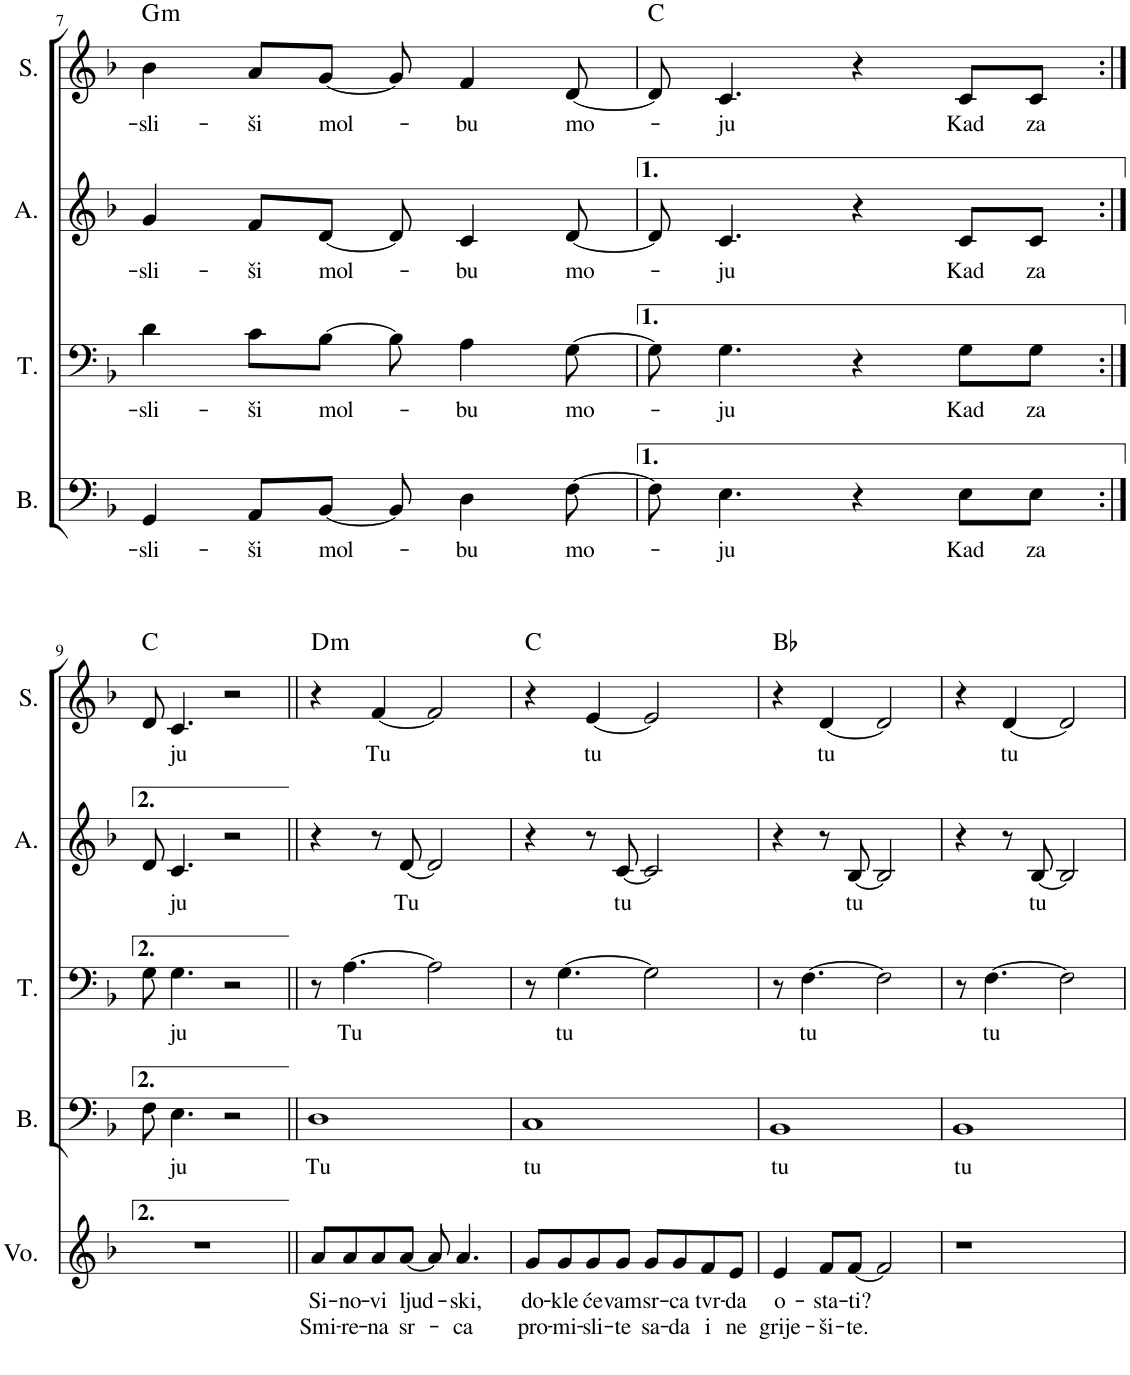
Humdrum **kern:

**kern	**text	**text	**kern	**text	**kern	**text	**kern	**text	**kern	**text	**harte
*part5	*part5	*part5	*part4	*part4	*part3	*part3	*part2	*part2	*part1	*part1	*part1
*staff5	*staff5	*staff5	*staff4	*staff4	*staff3	*staff3	*staff2	*staff2	*staff1	*staff1	*
*I"Voice	*	*	*I"Bass	*	*I"Tenor	*	*I"Alto	*	*I"Soprano	*	*
*I'Vo.	*	*	*I'B.	*	*I'T.	*	*I'A.	*	*I'S.	*	*
!!LO:PB:g=z
*clefG2	*	*	*clefF4	*	*clefF4	*	*clefG2	*	*clefG2	*	*
*k[b-]	*	*	*k[b-]	*	*k[b-]	*	*k[b-]	*	*k[b-]	*	*
*M2/2	*	*	*M2/2	*	*M2/2	*	*M2/2	*	*M2/2	*	*
=7	=7	=7	=7	=7	=7	=7	=7	=7	=7	=7	=7
!	!	!	!	!LO:LY:b	!	!LO:LY:b	!	!LO:LY:b	!	!LO:LY:b	!LO:H:kt=m
1r	.	.	4GG/	-sli-	4d\	-sli-	4g/	-sli-	4b-\	-sli-	G:min
!	!	!	!	!LO:LY:b	!	!LO:LY:b	!	!LO:LY:b	!	!LO:LY:b	!
.	.	.	8AA/L	-ši	8c\L	-ši	8f/L	-ši	8a/L	-ši	.
!	!	!	!	!LO:LY:b	!	!LO:LY:b	!	!LO:LY:b	!	!LO:LY:b	!
.	.	.	[8BB-/J	mol-	[8B-\J	mol-	[8d/J	mol-	[8g/J	mol-	.
.	.	.	8BB-/]	.	8B-\]	.	8d/]	.	8g/]	.	.
!	!	!	!	!LO:LY:b	!	!LO:LY:b	!	!LO:LY:b	!	!LO:LY:b	!
.	.	.	4D\	-bu	4A\	-bu	4c/	-bu	4f/	-bu	.
!	!	!	!	!LO:LY:b	!	!LO:LY:b	!	!LO:LY:b	!	!LO:LY:b	!
.	.	.	[8F\	mo-	[8G\	mo-	[8d/	mo-	[8d/	mo-	.
=8	=8	=8	=8	=8	=8	=8	=8	=8	=8	=8	=8
1r	.	.	8F\]	.	8G\]	.	8d/]	.	8d/]	.	C:maj
!	!	!	!	!LO:LY:b	!	!LO:LY:b	!	!LO:LY:b	!	!LO:LY:b	!
.	.	.	4.E\	-ju	4.G\	-ju	4.c/	-ju	4.c/	-ju	.
.	.	.	4r	.	4r	.	4r	.	4r	.	.
!	!	!	!	!LO:LY:b	!	!LO:LY:b	!	!LO:LY:b	!	!LO:LY:b	!
.	.	.	8E\L	Kad	8G\L	Kad	8c/L	Kad	8c/L	Kad	.
!	!	!	!	!LO:LY:b	!	!LO:LY:b	!	!LO:LY:b	!	!LO:LY:b	!
.	.	.	8E\J	za	8G\J	za	8c/J	za	8c/J	za	.
!!LO:LB:g=z
=9:|!	=9:|!	=9:|!	=9:|!	=9:|!	=9:|!	=9:|!	=9:|!	=9:|!	=9:|!	=9:|!	=9:|!
1r	.	.	8F\	.	8G\	.	8d/	.	8d/	.	C:maj
!	!	!	!	!LO:LY:b	!	!LO:LY:b	!	!LO:LY:b	!	!LO:LY:b	!
.	.	.	4.E\	-ju	4.G\	-ju	4.c/	-ju	4.c/	-ju	.
.	.	.	2r	.	2r	.	2r	.	2r	.	.
=10||	=10||	=10||	=10||	=10||	=10||	=10||	=10||	=10||	=10||	=10||	=10||
!	!LO:LY:b	!LO:LY:b	!	!LO:LY:b	!	!	!	!	!	!	!LO:H:kt=m
8a/L	Si-	Smi-	1D	Tu	8r	.	4r	.	4r	.	D:min
!	!LO:LY:b	!LO:LY:b	!	!	!	!LO:LY:b	!	!	!	!	!
8a/	-no-	-re-	.	.	[4.A\	Tu	.	.	.	.	.
!	!LO:LY:b	!LO:LY:b	!	!	!	!	!	!	!	!LO:LY:b	!
8a/	-vi	-na	.	.	.	.	8r	.	[4f/	Tu	.
!	!LO:LY:b	!LO:LY:b	!	!	!	!	!	!LO:LY:b	!	!	!
[8a/J	ljud-	-sr-	.	.	.	.	[8d/	Tu	.	.	.
8a/]	.	.	.	.	2A\]	.	2d/]	.	2f/]	.	.
!	!LO:LY:b	!LO:LY:b	!	!	!	!	!	!	!	!	!
4.a/	-ski,	-ca	.	.	.	.	.	.	.	.	.
=11	=11	=11	=11	=11	=11	=11	=11	=11	=11	=11	=11
!	!LO:LY:b	!LO:LY:b	!	!LO:LY:b	!	!	!	!	!	!	!
8g/L	do-	pro-	1C	tu	8r	.	4r	.	4r	.	C:maj
!	!LO:LY:b	!LO:LY:b	!	!	!	!LO:LY:b	!	!	!	!	!
8g/	-kle	-mi-	.	.	[4.G\	tu	.	.	.	.	.
!	!LO:LY:b	!LO:LY:b	!	!	!	!	!	!	!	!LO:LY:b	!
8g/	će	-sli-	.	.	.	.	8r	.	[4e/	tu	.
!	!LO:LY:b	!LO:LY:b	!	!	!	!	!	!LO:LY:b	!	!	!
8g/J	vam	-te	.	.	.	.	[8c/	tu	.	.	.
!	!LO:LY:b	!LO:LY:b	!	!	!	!	!	!	!	!	!
8g/L	sr-	sa-	.	.	2G\]	.	2c/]	.	2e/]	.	.
!	!LO:LY:b	!LO:LY:b	!	!	!	!	!	!	!	!	!
8g/	-ca	-da	.	.	.	.	.	.	.	.	.
!	!LO:LY:b	!LO:LY:b	!	!	!	!	!	!	!	!	!
8f/	tvr-	i	.	.	.	.	.	.	.	.	.
!	!LO:LY:b	!LO:LY:b	!	!	!	!	!	!	!	!	!
8e/J	-da	ne	.	.	.	.	.	.	.	.	.
=12	=12	=12	=12	=12	=12	=12	=12	=12	=12	=12	=12
!	!LO:LY:b	!LO:LY:b	!	!LO:LY:b	!	!	!	!	!	!	!
4e/	o-	grije-	1BB-	tu	8r	.	4r	.	4r	.	Bb:maj
!	!	!	!	!	!	!LO:LY:b	!	!	!	!	!
.	.	.	.	.	[4.F\	tu	.	.	.	.	.
!	!LO:LY:b	!LO:LY:b	!	!	!	!	!	!	!	!LO:LY:b	!
8f/L	-sta-	-ši-	.	.	.	.	8r	.	[4d/	tu	.
!	!LO:LY:b	!LO:LY:b	!	!	!	!	!	!LO:LY:b	!	!	!
[8f/J	-ti?	-te.	.	.	.	.	[8B-/	tu	.	.	.
2f/]	.	.	.	.	2F\]	.	2B-/]	.	2d/]	.	.
=13	=13	=13	=13	=13	=13	=13	=13	=13	=13	=13	=13
!	!	!	!	!LO:LY:b	!	!	!	!	!	!	!
1r	.	.	1BB-	tu	8r	.	4r	.	4r	.	.
!	!	!	!	!	!	!LO:LY:b	!	!	!	!	!
.	.	.	.	.	[4.F\	tu	.	.	.	.	.
!	!	!	!	!	!	!	!	!	!	!LO:LY:b	!
.	.	.	.	.	.	.	8r	.	[4d/	tu	.
!	!	!	!	!	!	!	!	!LO:LY:b	!	!	!
.	.	.	.	.	.	.	[8B-/	tu	.	.	.
.	.	.	.	.	2F\]	.	2B-/]	.	2d/]	.	.
=	=	=	=	=	=	=	=	=	=	=	=
*-	*-	*-	*-	*-	*-	*-	*-	*-	*-	*-	*-
